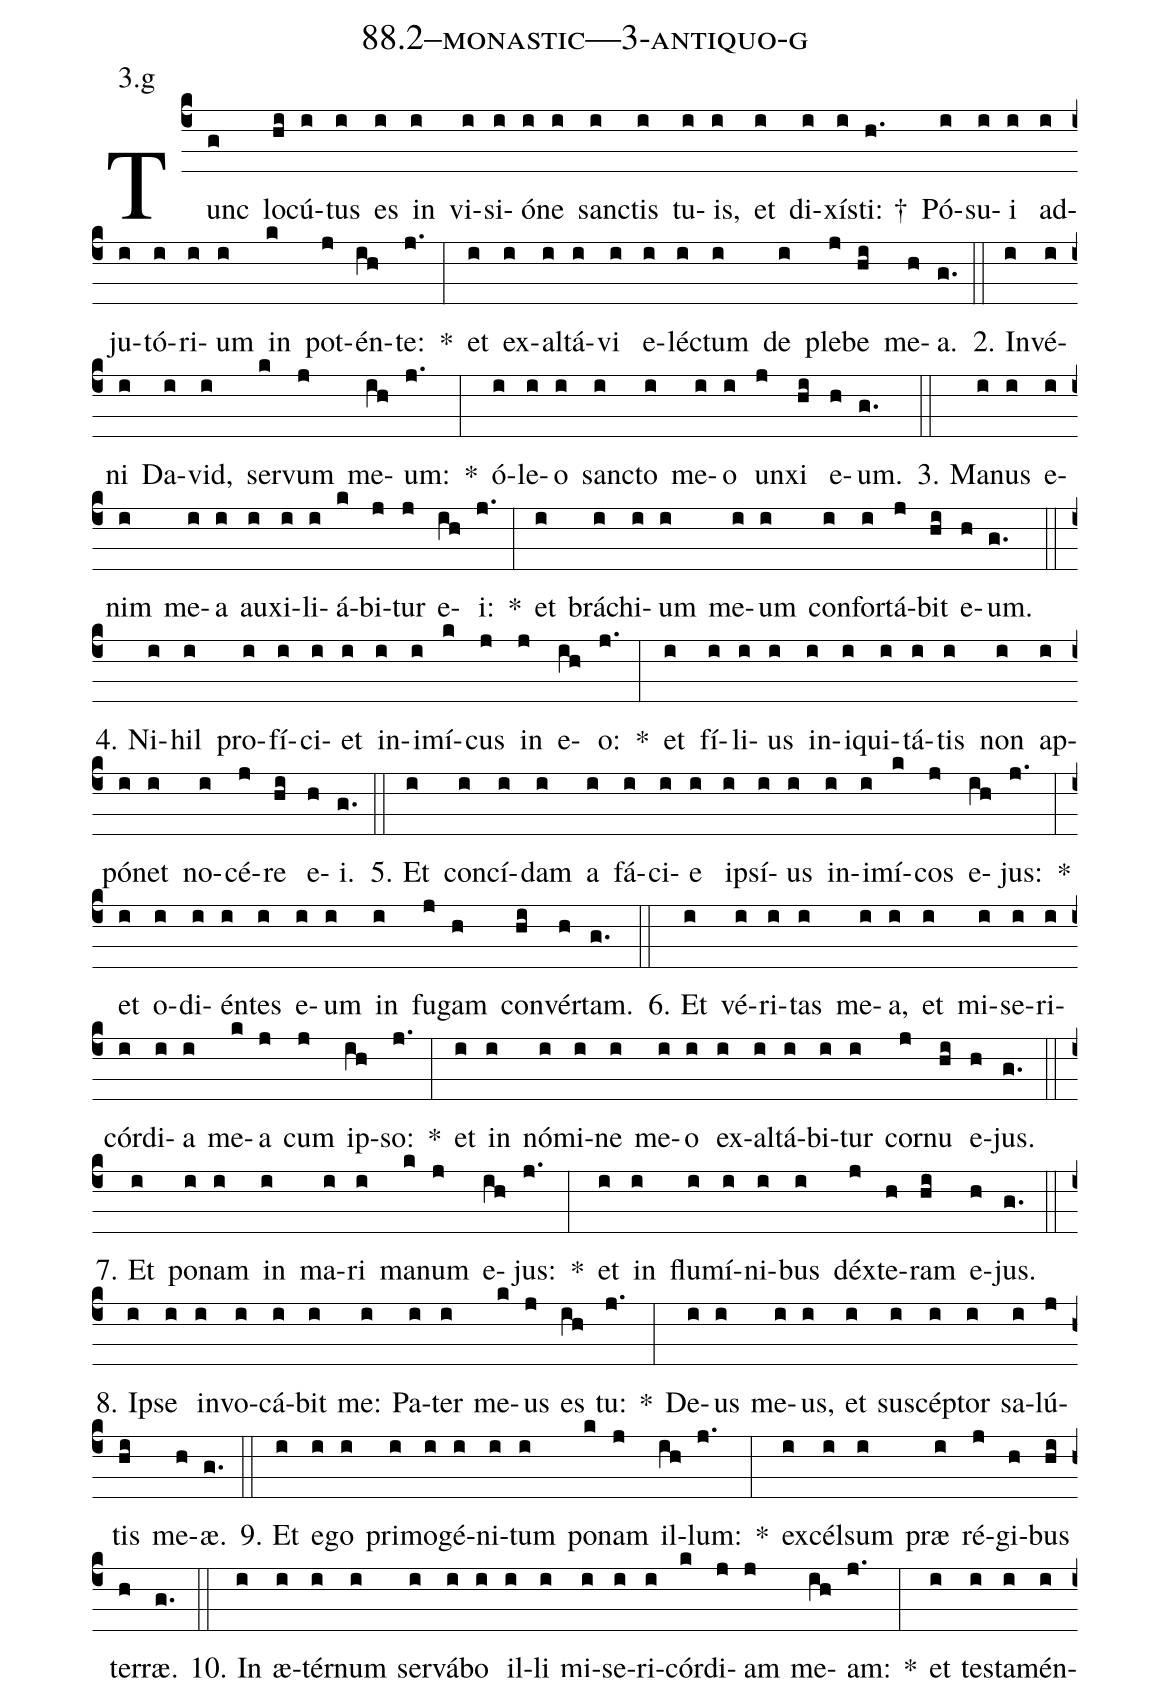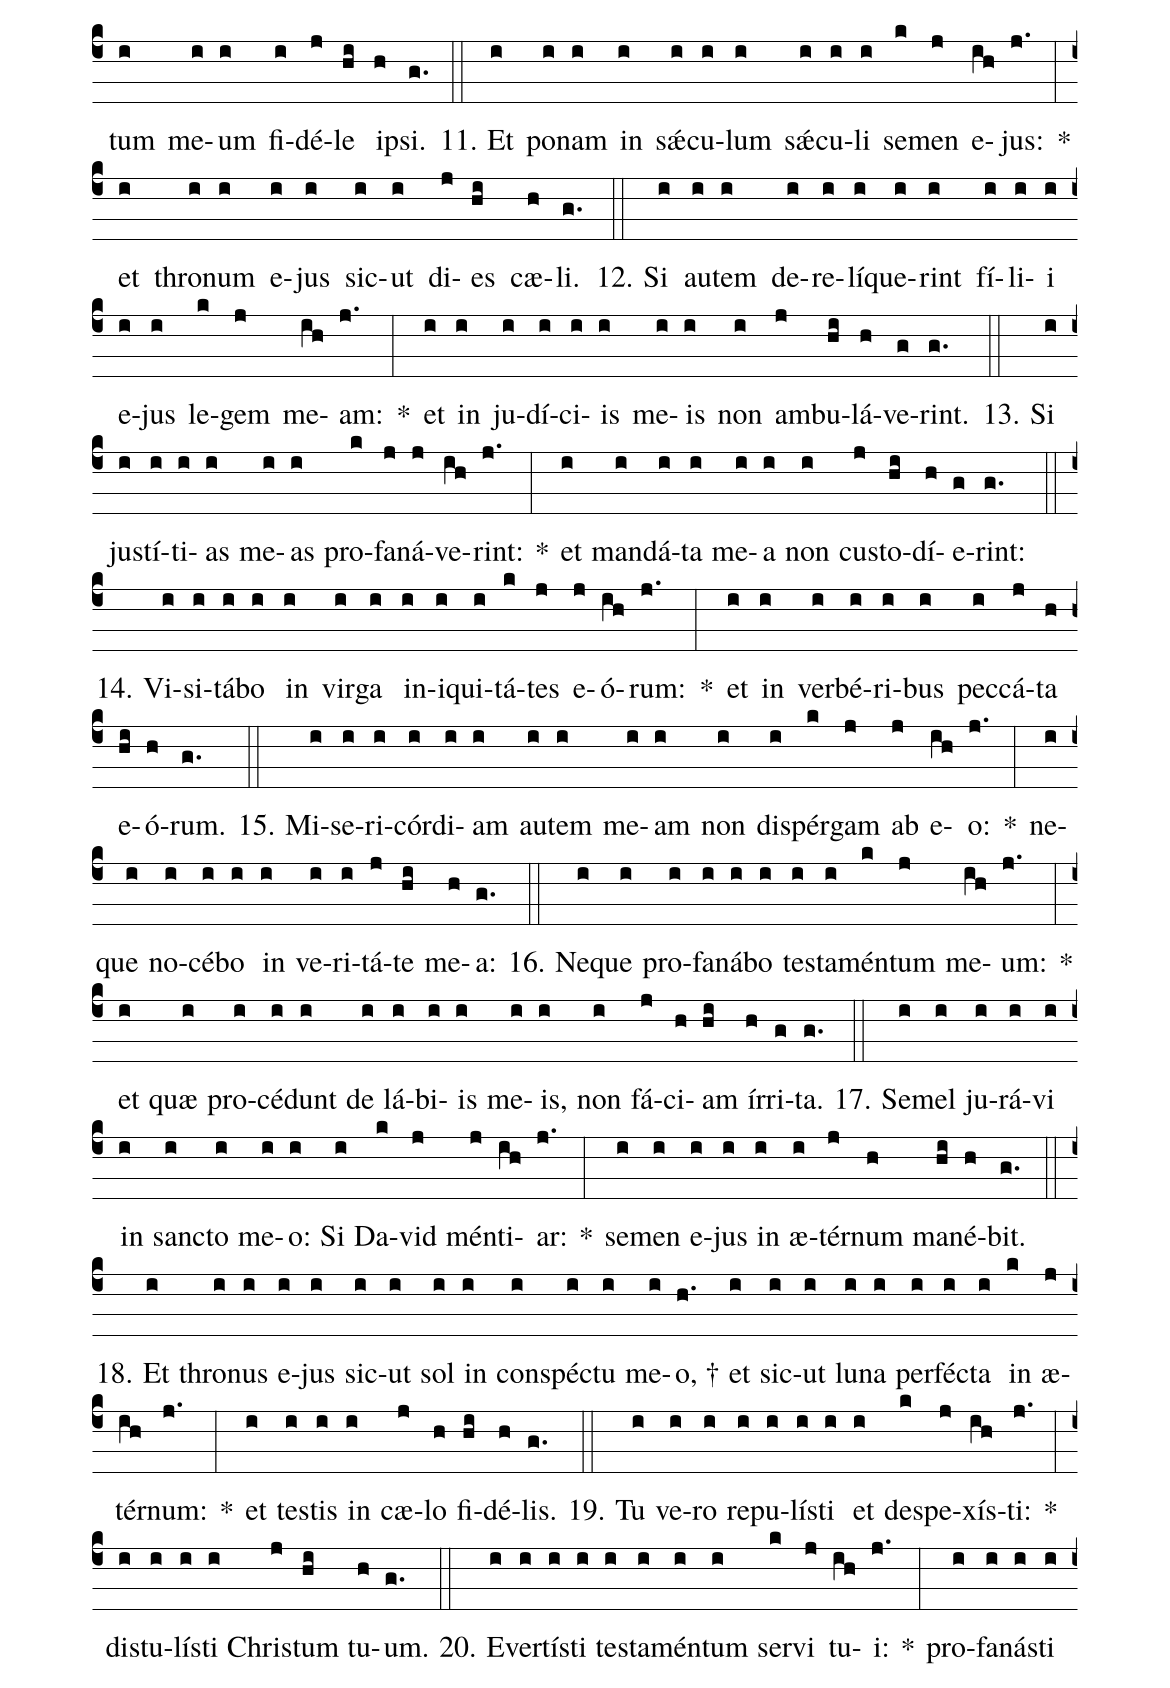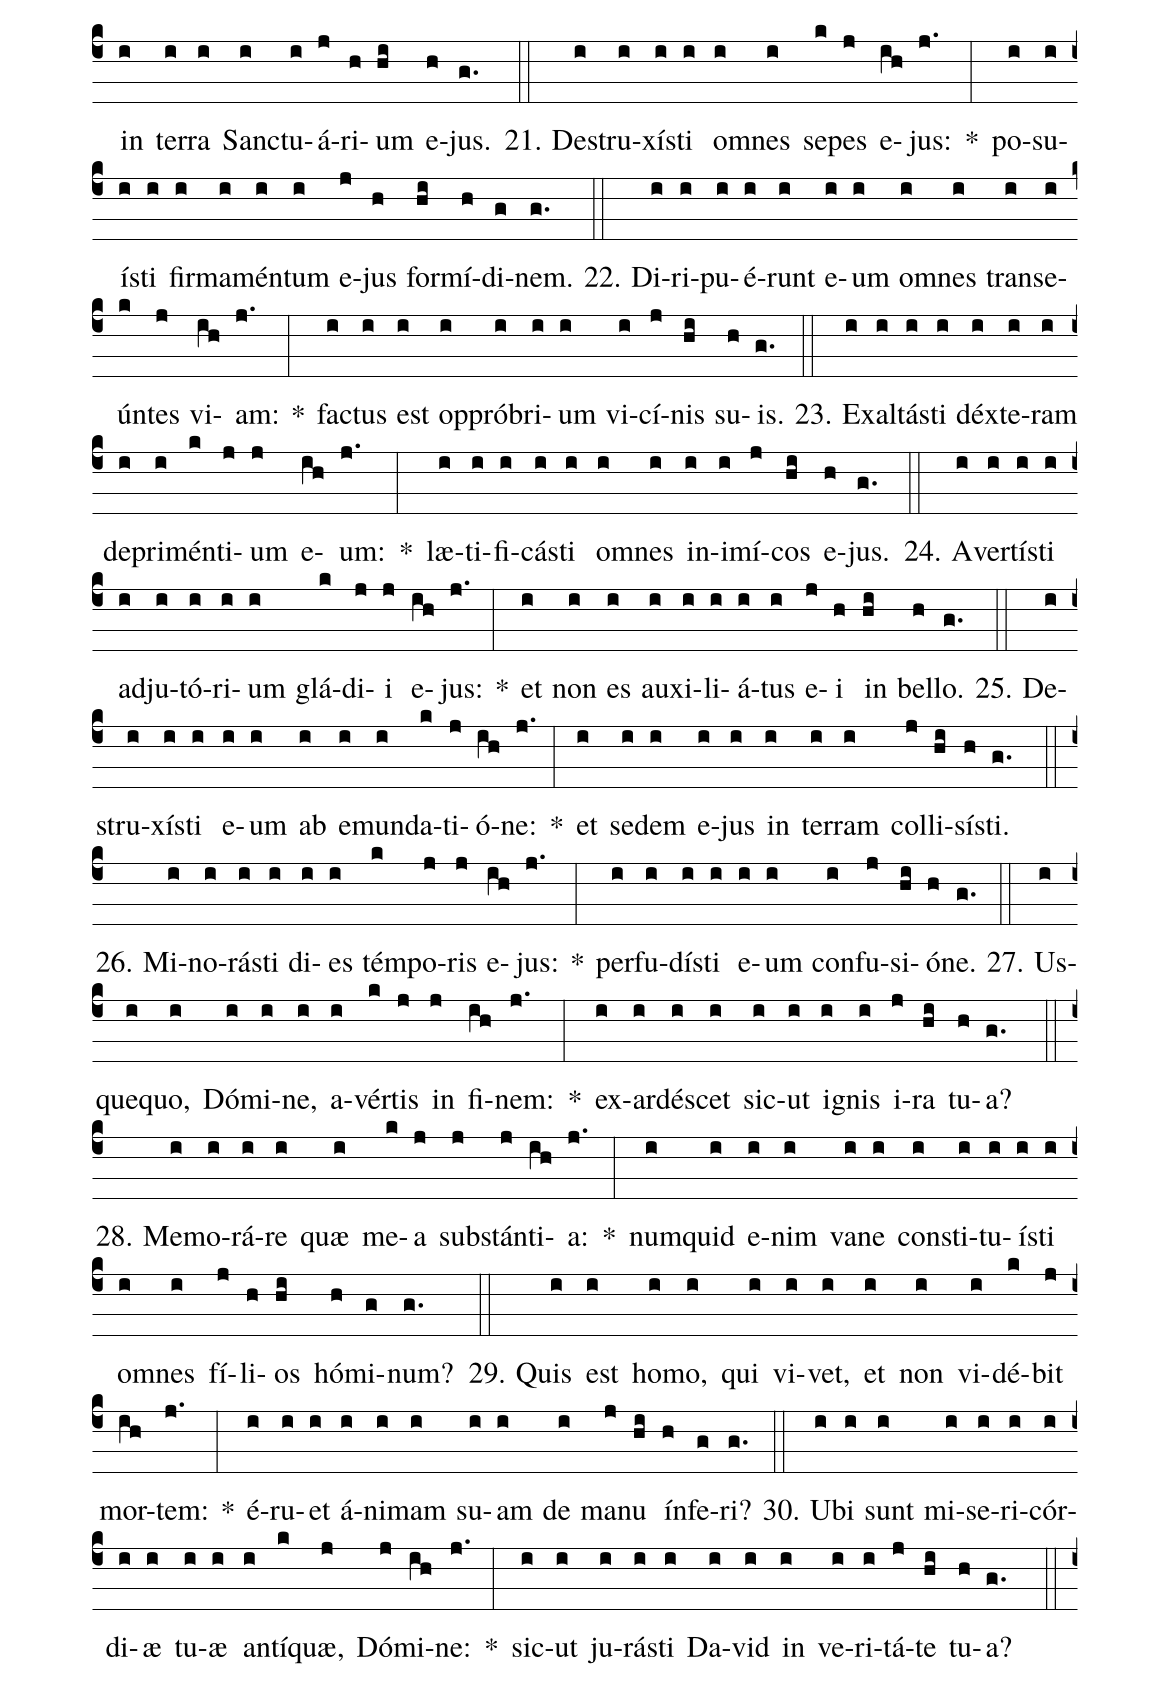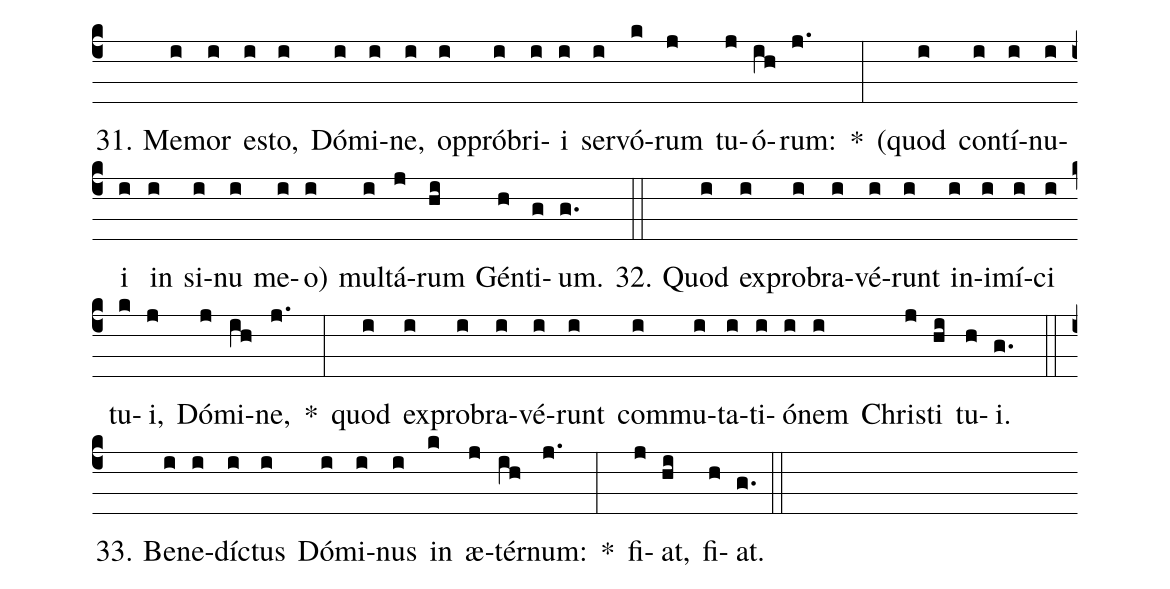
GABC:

name: 88.2--monastic---3-antiquo-g;
annotation: 3.g;
%%
(c4)Tunc(g) lo(hi)cú(i)tus(i) es(i) in(i) vi(i)si(i)ó(i)ne(i) sanc(i)tis(i) tu(i)is,(i) et(i) di(i)xís(i)ti: †(h.) Pó(i)su(i)i(i) ad(i)ju(i)tó(i)ri(i)um(i) in(k) pot(j)én(ih)te:(j.) *(:) et(i) ex(i)al(i)tá(i)vi(i) e(i)léc(i)tum(i) de(i) ple(j)be(hi) me(h)a.(g.) (::)
2. In(i)vé(i)ni(i) Da(i)vid,(i) ser(k)vum(j) me(ih)um:(j.) *(:) ó(i)le(i)o(i) sanc(i)to(i) me(i)o(i) un(j)xi(hi) e(h)um.(g.) (::)
3. Ma(i)nus(i) e(i)nim(i) me(i)a(i) au(i)xi(i)li(i)á(k)bi(j)tur(j) e(ih)i:(j.) *(:) et(i) brá(i)chi(i)um(i) me(i)um(i) con(i)for(i)tá(j)bit(hi) e(h)um.(g.) (::)
4. Ni(i)hil(i) pro(i)fí(i)ci(i)et(i) in(i)i(i)mí(k)cus(j) in(j) e(ih)o:(j.) *(:) et(i) fí(i)li(i)us(i) in(i)i(i)qui(i)tá(i)tis(i) non(i) ap(i)pó(i)net(i) no(i)cé(j)re(hi) e(h)i.(g.) (::)
5. Et(i) con(i)cí(i)dam(i) a(i) fá(i)ci(i)e(i) ip(i)sí(i)us(i) in(i)i(i)mí(k)cos(j) e(ih)jus:(j.) *(:) et(i) o(i)di(i)én(i)tes(i) e(i)um(i) in(i) fu(j)gam(h) con(hi)vér(h)tam.(g.) (::)
6. Et(i) vé(i)ri(i)tas(i) me(i)a,(i) et(i) mi(i)se(i)ri(i)cór(i)di(i)a(i) me(k)a(j) cum(j) ip(ih)so:(j.) *(:) et(i) in(i) nó(i)mi(i)ne(i) me(i)o(i) ex(i)al(i)tá(i)bi(i)tur(i) cor(j)nu(hi) e(h)jus.(g.) (::)
7. Et(i) po(i)nam(i) in(i) ma(i)ri(i) ma(k)num(j) e(ih)jus:(j.) *(:) et(i) in(i) flu(i)mí(i)ni(i)bus(i) déx(j)te(h)ram(hi) e(h)jus.(g.) (::)
8. Ip(i)se(i) in(i)vo(i)cá(i)bit(i) me:(i) Pa(i)ter(i) me(k)us(j) es(ih) tu:(j.) *(:) De(i)us(i) me(i)us,(i) et(i) su(i)scép(i)tor(i) sa(i)lú(j)tis(hi) me(h)æ.(g.) (::)
9. Et(i) e(i)go(i) pri(i)mo(i)gé(i)ni(i)tum(i) po(k)nam(j) il(ih)lum:(j.) *(:) ex(i)cél(i)sum(i) præ(i) ré(j)gi(h)bus(hi) ter(h)ræ.(g.) (::)
10. In(i) æ(i)tér(i)num(i) ser(i)vá(i)bo(i) il(i)li(i) mi(i)se(i)ri(i)cór(k)di(j)am(j) me(ih)am:(j.) *(:) et(i) tes(i)ta(i)mén(i)tum(i) me(i)um(i) fi(i)dé(j)le(hi) ip(h)si.(g.) (::)
11. Et(i) po(i)nam(i) in(i) sǽ(i)cu(i)lum(i) sǽ(i)cu(i)li(i) se(k)men(j) e(ih)jus:(j.) *(:) et(i) thro(i)num(i) e(i)jus(i) sic(i)ut(i) di(j)es(hi) cæ(h)li.(g.) (::)
12. Si(i) au(i)tem(i) de(i)re(i)lí(i)que(i)rint(i) fí(i)li(i)i(i) e(i)jus(i) le(k)gem(j) me(ih)am:(j.) *(:) et(i) in(i) ju(i)dí(i)ci(i)is(i) me(i)is(i) non(i) am(j)bu(hi)lá(h)ve(g)rint.(g.) (::)
13. Si(i) jus(i)tí(i)ti(i)as(i) me(i)as(i) pro(k)fa(j)ná(j)ve(ih)rint:(j.) *(:) et(i) man(i)dá(i)ta(i) me(i)a(i) non(i) cus(j)to(hi)dí(h)e(g)rint:(g.) (::)
14. Vi(i)si(i)tá(i)bo(i) in(i) vir(i)ga(i) in(i)i(i)qui(i)tá(k)tes(j) e(j)ó(ih)rum:(j.) *(:) et(i) in(i) ver(i)bé(i)ri(i)bus(i) pec(i)cá(j)ta(h) e(hi)ó(h)rum.(g.) (::)
15. Mi(i)se(i)ri(i)cór(i)di(i)am(i) au(i)tem(i) me(i)am(i) non(i) di(i)spér(k)gam(j) ab(j) e(ih)o:(j.) *(:) ne(i)que(i) no(i)cé(i)bo(i) in(i) ve(i)ri(i)tá(j)te(hi) me(h)a:(g.) (::)
16. Ne(i)que(i) pro(i)fa(i)ná(i)bo(i) tes(i)ta(i)mén(k)tum(j) me(ih)um:(j.) *(:) et(i) quæ(i) pro(i)cé(i)dunt(i) de(i) lá(i)bi(i)is(i) me(i)is,(i) non(i) fá(j)ci(h)am(hi) ír(h)ri(g)ta.(g.) (::)
17. Se(i)mel(i) ju(i)rá(i)vi(i) in(i) sanc(i)to(i) me(i)o:(i) Si(i) Da(k)vid(j) mén(j)ti(ih)ar:(j.) *(:) se(i)men(i) e(i)jus(i) in(i) æ(i)tér(j)num(h) ma(hi)né(h)bit.(g.) (::)
18. Et(i) thro(i)nus(i) e(i)jus(i) sic(i)ut(i) sol(i) in(i) con(i)spéc(i)tu(i) me(i)o, †(h.) et(i) sic(i)ut(i) lu(i)na(i) per(i)féc(i)ta(i) in(k) æ(j)tér(ih)num:(j.) *(:) et(i) tes(i)tis(i) in(i) cæ(j)lo(h) fi(hi)dé(h)lis.(g.) (::)
19. Tu(i) ve(i)ro(i) re(i)pu(i)lís(i)ti(i) et(i) de(k)spe(j)xís(ih)ti:(j.) *(:) dis(i)tu(i)lís(i)ti(i) Chris(j)tum(hi) tu(h)um.(g.) (::)
20. E(i)ver(i)tís(i)ti(i) tes(i)ta(i)mén(i)tum(i) ser(k)vi(j) tu(ih)i:(j.) *(:) pro(i)fa(i)nás(i)ti(i) in(i) ter(i)ra(i) Sanc(i)tu(i)á(j)ri(h)um(hi) e(h)jus.(g.) (::)
21. De(i)stru(i)xís(i)ti(i) om(i)nes(i) se(k)pes(j) e(ih)jus:(j.) *(:) po(i)su(i)ís(i)ti(i) fir(i)ma(i)mén(i)tum(i) e(j)jus(h) for(hi)mí(h)di(g)nem.(g.) (::)
22. Di(i)ri(i)pu(i)é(i)runt(i) e(i)um(i) om(i)nes(i) trans(i)e(i)ún(k)tes(j) vi(ih)am:(j.) *(:) fac(i)tus(i) est(i) op(i)pró(i)bri(i)um(i) vi(i)cí(j)nis(hi) su(h)is.(g.) (::)
23. Ex(i)al(i)tás(i)ti(i) déx(i)te(i)ram(i) de(i)pri(i)mén(k)ti(j)um(j) e(ih)um:(j.) *(:) læ(i)ti(i)fi(i)cás(i)ti(i) om(i)nes(i) in(i)i(i)mí(j)cos(hi) e(h)jus.(g.) (::)
24. A(i)ver(i)tís(i)ti(i) ad(i)ju(i)tó(i)ri(i)um(i) glá(k)di(j)i(j) e(ih)jus:(j.) *(:) et(i) non(i) es(i) au(i)xi(i)li(i)á(i)tus(i) e(j)i(h) in(hi) bel(h)lo.(g.) (::)
25. De(i)stru(i)xís(i)ti(i) e(i)um(i) ab(i) e(i)mun(i)da(k)ti(j)ó(ih)ne:(j.) *(:) et(i) se(i)dem(i) e(i)jus(i) in(i) ter(i)ram(i) col(j)li(hi)sís(h)ti.(g.) (::)
26. Mi(i)no(i)rás(i)ti(i) di(i)es(i) tém(k)po(j)ris(j) e(ih)jus:(j.) *(:) per(i)fu(i)dís(i)ti(i) e(i)um(i) con(i)fu(j)si(hi)ó(h)ne.(g.) (::)
27. Us(i)que(i)quo,(i) Dó(i)mi(i)ne,(i) a(i)vér(k)tis(j) in(j) fi(ih)nem:(j.) *(:) ex(i)ar(i)dé(i)scet(i) sic(i)ut(i) i(i)gnis(i) i(j)ra(hi) tu(h)a?(g.) (::)
28. Me(i)mo(i)rá(i)re(i) quæ(i) me(k)a(j) sub(j)stán(j)ti(ih)a:(j.) *(:) num(i)quid(i) e(i)nim(i) va(i)ne(i) con(i)sti(i)tu(i)ís(i)ti(i) om(i)nes(i) fí(j)li(h)os(hi) hó(h)mi(g)num?(g.) (::)
29. Quis(i) est(i) ho(i)mo,(i) qui(i) vi(i)vet,(i) et(i) non(i) vi(i)dé(k)bit(j) mor(ih)tem:(j.) *(:) é(i)ru(i)et(i) á(i)ni(i)mam(i) su(i)am(i) de(i) ma(j)nu(hi) ín(h)fe(g)ri?(g.) (::)
30. U(i)bi(i) sunt(i) mi(i)se(i)ri(i)cór(i)di(i)æ(i) tu(i)æ(i) an(i)tí(k)quæ,(j) Dó(j)mi(ih)ne:(j.) *(:) sic(i)ut(i) ju(i)rás(i)ti(i) Da(i)vid(i) in(i) ve(i)ri(i)tá(j)te(hi) tu(h)a?(g.) (::)
31. Me(i)mor(i) es(i)to,(i) Dó(i)mi(i)ne,(i) op(i)pró(i)bri(i)i(i) ser(i)vó(k)rum(j) tu(j)ó(ih)rum:(j.) *(:) <v>(</v>quod(i) con(i)tí(i)nu(i)i(i) in(i) si(i)nu(i) me(i)o)(i) mul(i)tá(j)rum(hi) Gén(h)ti(g)um.(g.) (::)
32. Quod(i) ex(i)pro(i)bra(i)vé(i)runt(i) in(i)i(i)mí(i)ci(i) tu(k)i,(j) Dó(j)mi(ih)ne,(j.) *(:) quod(i) ex(i)pro(i)bra(i)vé(i)runt(i) com(i)mu(i)ta(i)ti(i)ó(i)nem(i) Chris(j)ti(hi) tu(h)i.(g.) (::)
33. Be(i)ne(i)díc(i)tus(i) Dó(i)mi(i)nus(i) in(k) æ(j)tér(ih)num:(j.) *(:) fi(j)at,(hi) fi(h)at.(g.) (::)
